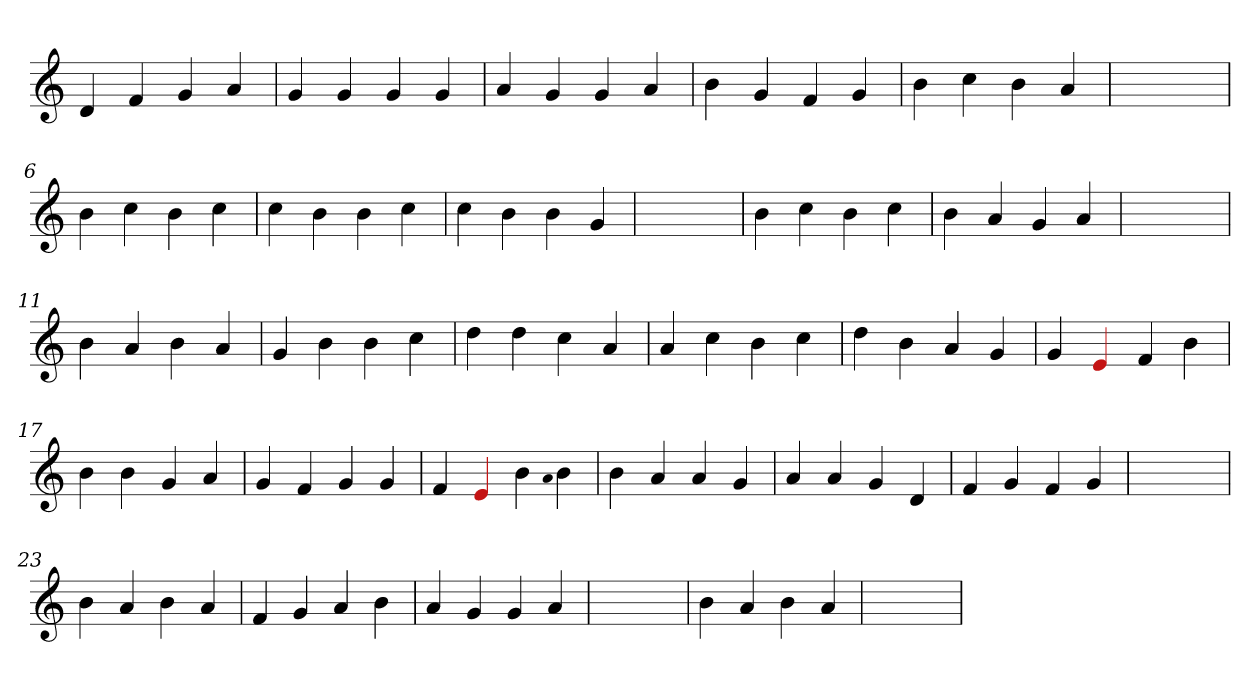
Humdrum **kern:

**kern
*part1
*staff1
*clefG2
=1
4d
4f
4g
4a
=2
4g
4g
4g
4g
=3
4a
4g
4g
4a
=4
4b
4g
4f
4g
=5
4b
4cc
4b
4a
=6
1ryy
=6
4b
4cc
4b
4cc
=7
4cc
4b
4b
4cc
=8
4cc
4b
4b
4g
=9
1ryy
=9
4b
4cc
4b
4cc
=10
4b
4a
4g
4a
=11
1ryy
=11
4b
4a
4b
4a
=12
4g
4b
4b
4cc
=13
4dd
4dd
4cc
4a
=14
4a
4cc
4b
4cc
=15
4dd
4b
4a
4g
=16
4g
4Re
4f
4b
=17
4b
4b
4g
4a
=18
4g
4f
4g
4g
=19
4f
4Re
4b
qqa
4b
=20
4b
4a
4a
4g
=21
4a
4a
4g
4d
=22
4f
4g
4f
4g
=23
1ryy
=23
4b
4a
4b
4a
=24
4f
4g
4a
4b
=25
4a
4g
4g
4a
=26
1ryy
=26
4b
4a
4b
4a
=27
1ryy
=
*-
